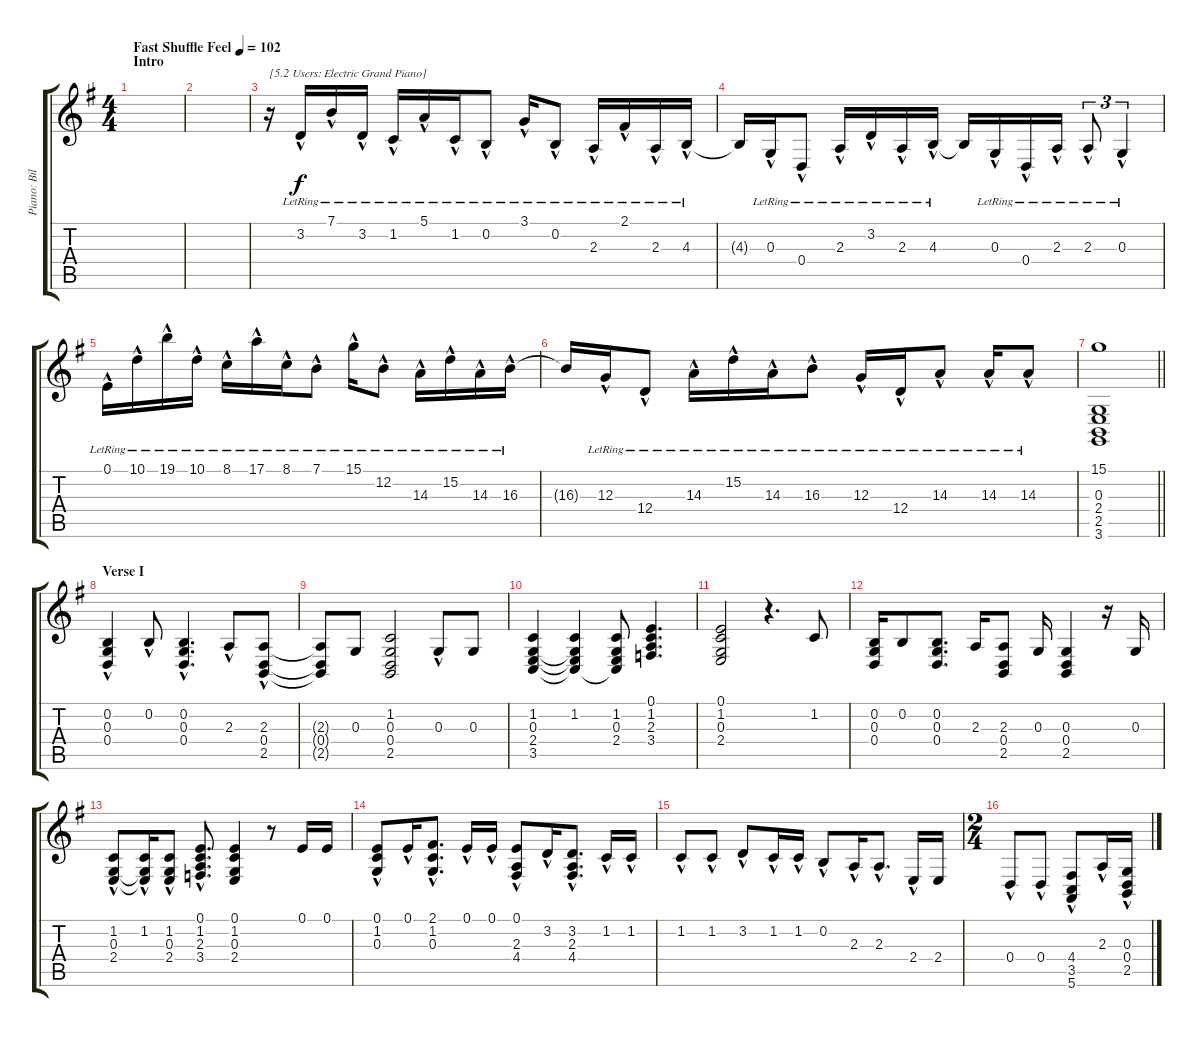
\track ("Piano: Billy" "Piano: Bil") {instrument electricgrandpiano}
\staff {score tabs}
\tuning (E4 B3 G3 D3 A2 E2) {hide}
\ts (4 4)
\section ("" "Intro")
\tempo (102 "Fast Shuffle Feel")
\clef g2
\ks g
|
|
r.16{txt "[5.2 Users: Electric Grand Piano]"} 3.2{hac lr}.16 7.1{hac lr}.16 3.2{hac lr}.16 1.2{hac lr}.16 5.1{hac lr}.16 1.2{hac lr}.16 0.2{hac lr}.8 3.1{hac lr}.16 0.2{hac lr}.8 2.3{hac lr}.16 2.1{hac lr}.16 2.3{hac lr}.16 4.3{hac lr}.16 |
4.3{t}.16 0.3{hac lr}.16 0.4{hac lr}.8 2.3{hac lr}.16 3.2{hac lr}.16 2.3{hac lr}.16 4.3{hac lr}.16 4.3{t}.16 0.3{hac lr}.16 0.4{hac lr}.16 2.3{hac lr}.16 2.3{hac lr}.8{tu (3 2)} 0.3{hac lr}.4{tu (3 2)} |
0.1{hac lr}.16 10.1{hac lr}.16 19.1{hac lr}.16 10.1{hac lr}.16 8.1{hac lr}.16 17.1{hac lr}.16 8.1{hac lr}.16 7.1{hac lr}.8 15.1{hac lr}.16 12.2{hac lr}.8 14.3{hac lr}.16 15.2{hac lr}.16 14.3{hac lr}.16 16.3{hac lr}.16 |
16.3{t}.16 12.3{hac lr}.16 12.4{hac lr}.8 14.3{hac lr}.16 15.2{hac lr}.16 14.3{hac lr}.16 16.3{hac lr}.8 12.3{hac lr}.16 12.4{hac lr}.16 14.3{hac lr}.8 14.3{hac lr}.16 14.3{hac lr}.8 |
\barLineRight lightlight
(15.1 0.3 2.4 2.5 3.6).1{dy f} |
\section ("" "Verse I")
(0.2{hac} 0.3 0.4).4 0.2{hac}.8 (0.2{hac} 0.3 0.4).4{d} 2.3{hac}.8 (2.3{hac} 0.4 2.5).8 |
(2.3{t} 0.4{t} 2.5{t}).8 0.3.8 (1.2 0.3 0.4 2.5).2 0.3{hac}.8 0.3.8 |
(1.2 0.3 2.4 3.5).4 (1.2 0.3{t} 2.4{t} 3.5{t}).4 (1.2 0.3 2.4 3.5{t}).8 (0.1 1.2 2.3 3.4).4{d} |
(0.1 1.2 0.3 2.4).2 r.4{d} 1.2.8 |
(0.2 0.3 0.4).16 0.2.8 (0.2 0.3 0.4).8{d} 2.3.16 (2.3 0.4 2.5).8 0.3.16 (0.3 0.4 2.5).4 r.16 0.3.16 |
(1.2{hac} 0.3 2.4).8 (1.2{hac} 0.3{t} 2.4{t}).16 (1.2{hac} 0.3 2.4).8 (0.1 1.2{hac} 2.3 3.4).8{d} (0.1 1.2 0.3 2.4).4 r.8 0.1.16 0.1.16 |
(0.1{hac} 1.2 0.3).8 0.1{hac}.16 (2.1{hac} 1.2 0.3).8{d} 0.1{hac}.16 0.1{hac}.16 (0.1{hac} 2.3 4.4).8 3.2{hac}.16 (3.2{hac} 2.3 4.4).8{d} 1.2{hac}.16 1.2{hac}.16 |
1.2{hac}.8 1.2{hac}.8 3.2{hac}.8 1.2{hac}.16 1.2{hac}.16 0.2{hac}.8 2.3{hac}.16 2.3{hac}.8{d} 2.4{hac}.16 2.4.16 |
\ts (2 4)
0.4{hac}.8 0.4{hac}.8 (4.4{hac} 3.5 5.6).8 2.3{hac}.16 (0.3{hac} 0.4 2.5).16
